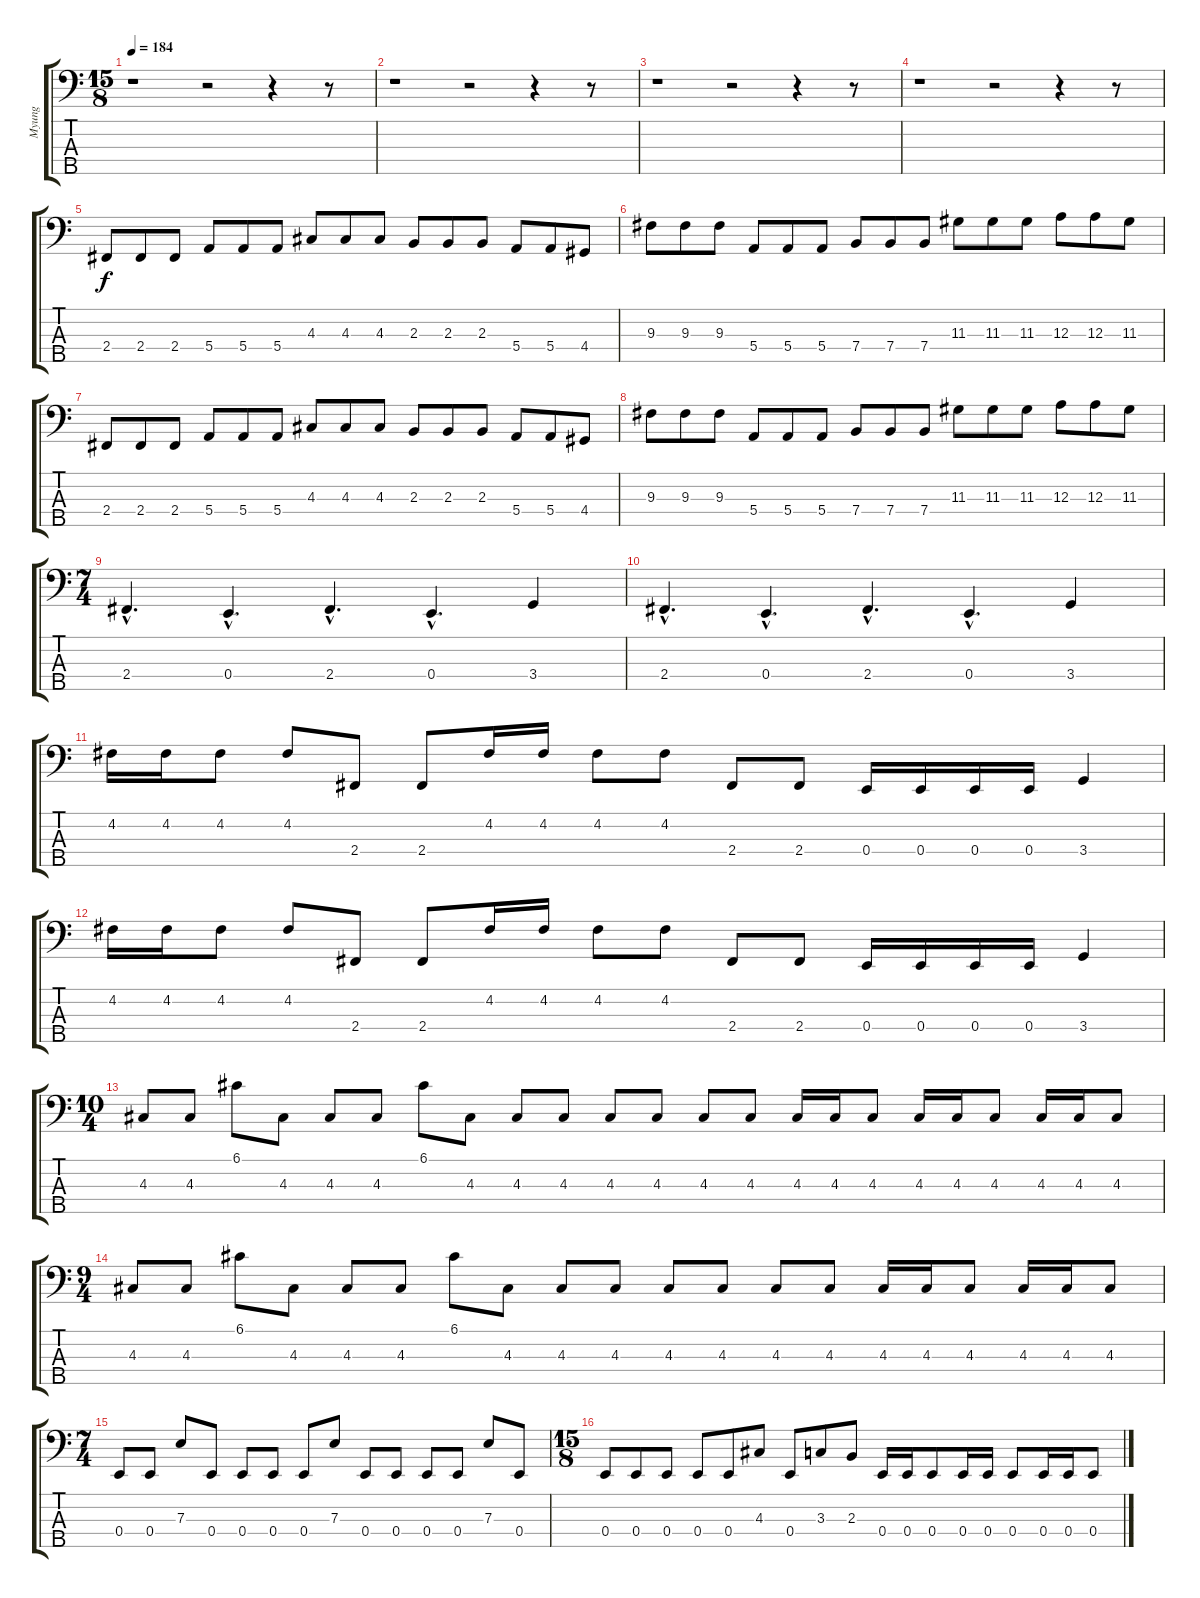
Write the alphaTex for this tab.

\track ("Myung" "Myung") {instrument electricbassfinger}
\staff {score tabs}
\tuning (G2 D2 A1 E1 B0) {hide}
\ts (15 8)
\tempo 184
\clef f4
\ks c
r.1{dy f instrument electricbassfinger} r.2 r.4 r.8 |
r.1 r.2 r.4 r.8 |
r.1 r.2 r.4 r.8 |
r.1 r.2 r.4 r.8 |
2.4.8 2.4.8 2.4.8 5.4.8 5.4.8 5.4.8 4.3.8 4.3.8 4.3.8 2.3.8 2.3.8 2.3.8 5.4.8 5.4.8 4.4.8 |
9.3.8 9.3.8 9.3.8 5.4.8 5.4.8 5.4.8 7.4.8 7.4.8 7.4.8 11.3.8 11.3.8 11.3.8 12.3.8 12.3.8 11.3.8 |
2.4.8 2.4.8 2.4.8 5.4.8 5.4.8 5.4.8 4.3.8 4.3.8 4.3.8 2.3.8 2.3.8 2.3.8 5.4.8 5.4.8 4.4.8 |
9.3.8 9.3.8 9.3.8 5.4.8 5.4.8 5.4.8 7.4.8 7.4.8 7.4.8 11.3.8 11.3.8 11.3.8 12.3.8 12.3.8 11.3.8 |
\ts (7 4)
2.4{hac}.4{d} 0.4{hac}.4{d} 2.4{hac}.4{d} 0.4{hac}.4{d} 3.4.4 |
2.4{hac}.4{d} 0.4{hac}.4{d} 2.4{hac}.4{d} 0.4{hac}.4{d} 3.4.4 |
4.2.16 4.2.16 4.2.8 4.2.8 2.4.8 2.4.8 4.2.16 4.2.16 4.2.8 4.2.8 2.4.8 2.4.8 0.4.16 0.4.16 0.4.16 0.4.16 3.4.4 |
4.2.16 4.2.16 4.2.8 4.2.8 2.4.8 2.4.8 4.2.16 4.2.16 4.2.8 4.2.8 2.4.8 2.4.8 0.4.16 0.4.16 0.4.16 0.4.16 3.4.4 |
\ts (10 4)
4.3.8 4.3.8 6.1.8 4.3.8 4.3.8 4.3.8 6.1.8 4.3.8 4.3.8 4.3.8 4.3.8 4.3.8 4.3.8 4.3.8 4.3.16 4.3.16 4.3.8 4.3.16 4.3.16 4.3.8 4.3.16 4.3.16 4.3.8 |
\ts (9 4)
4.3.8 4.3.8 6.1.8 4.3.8 4.3.8 4.3.8 6.1.8 4.3.8 4.3.8 4.3.8 4.3.8 4.3.8 4.3.8 4.3.8 4.3.16 4.3.16 4.3.8 4.3.16 4.3.16 4.3.8 |
\ts (7 4)
0.4.8 0.4.8 7.3.8 0.4.8 0.4.8 0.4.8 0.4.8 7.3.8 0.4.8 0.4.8 0.4.8 0.4.8 7.3.8 0.4.8 |
\ts (15 8)
0.4.8 0.4.8 0.4.8 0.4.8 0.4.8 4.3.8 0.4.8 3.3.8 2.3.8 0.4.16 0.4.16 0.4.8 0.4.16 0.4.16 0.4.8 0.4.16 0.4.16 0.4.8
